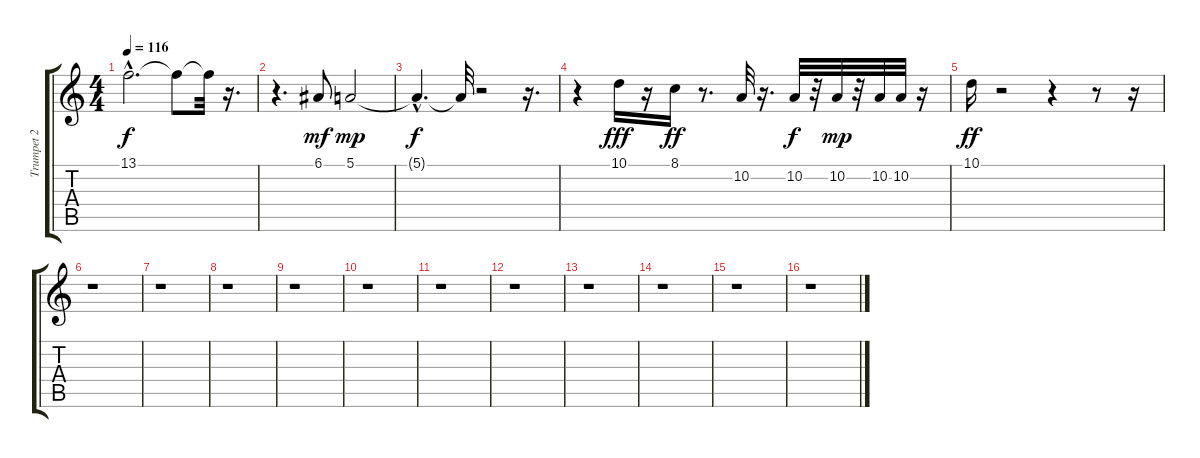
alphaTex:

\track ("Trumpet 2" "Trumpet 2") {instrument trumpet}
\staff {score tabs}
\tuning (E4 B3 G3 D3 A2 E2) {hide}
\ts (4 4)
\tempo 116
\clef g2
\ks c
13.1{hac t}.2{d dy f} 13.1{t}.8 13.1{t}.32 r.16{d} |
r.4{d} 6.1.8{dy mf} 5.1.2{dy mp} |
5.1{hac t}.4{d dy f} 5.1{t}.32 r.2 r.16{d} |
r.4 10.1.16{dy fff} r.16 8.1.16{dy ff} r.8{d} 10.2.32 r.16{d} 10.2.32{dy f} r.32 10.2.32{dy mp} r.32 10.2.32 10.2.32 r.16 |
10.1.16{dy ff} r.2 r.4 r.8 r.16 |
r.1 |
r.1 |
r.1 |
r.1 |
r.1 |
r.1 |
r.1 |
r.1 |
r.1 |
r.1 |
r.1
